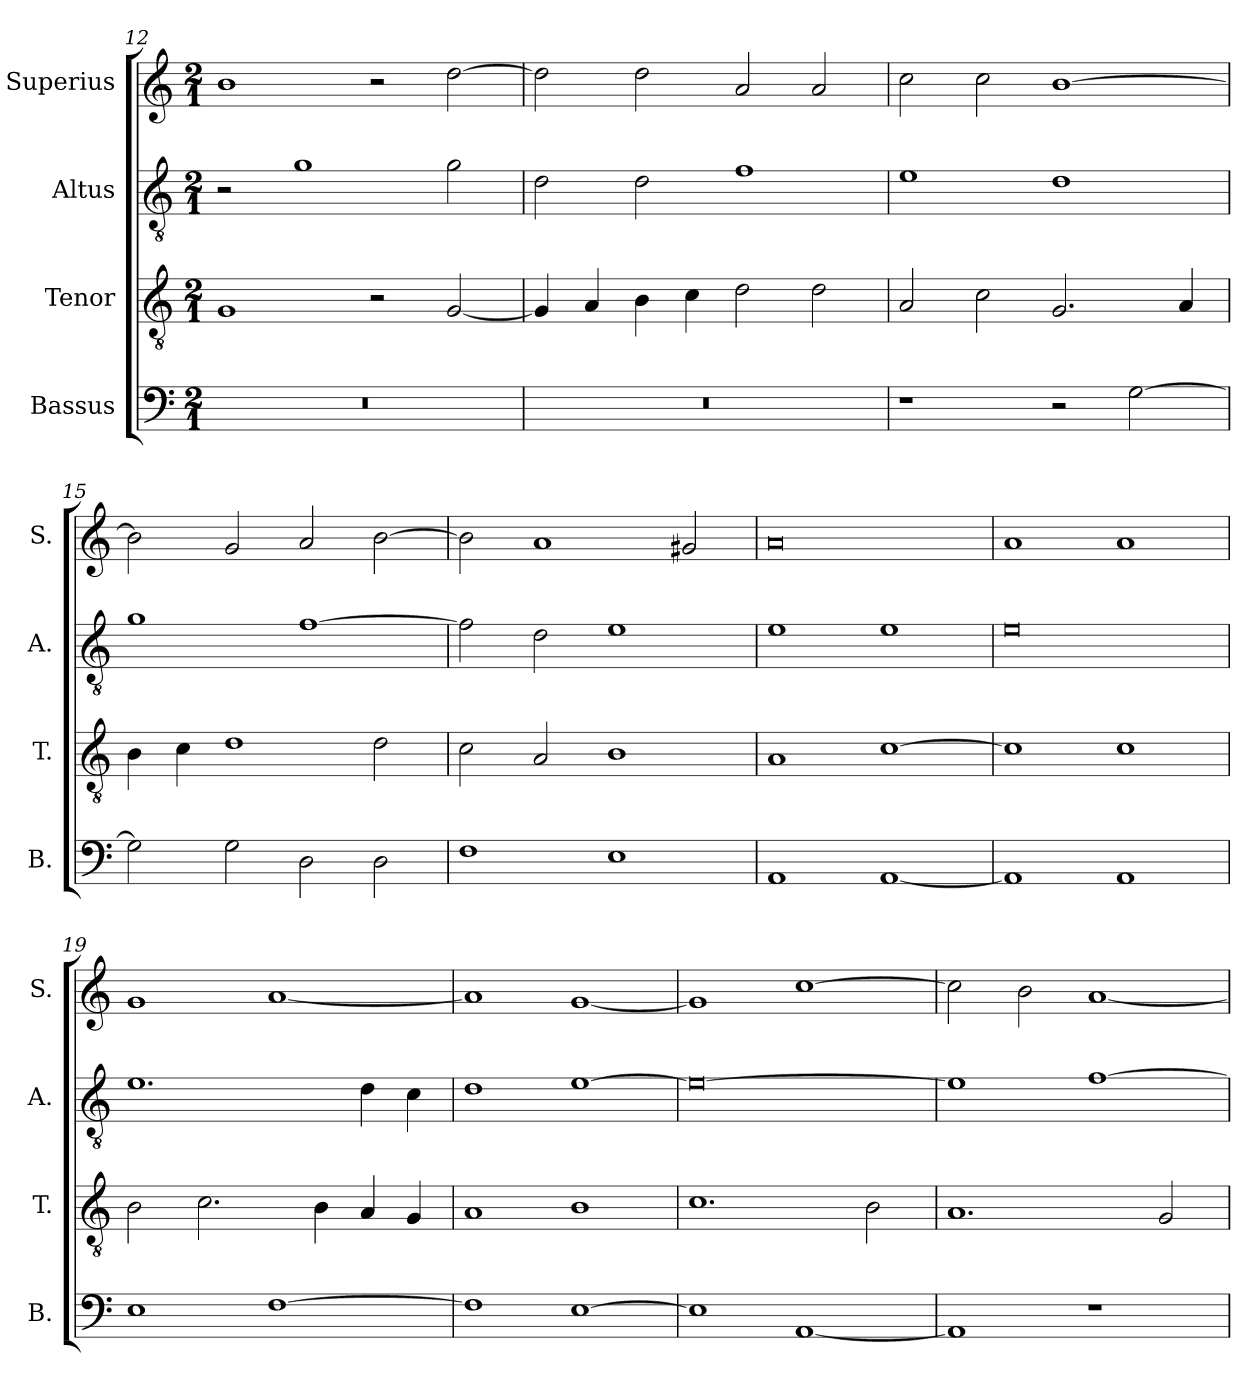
**kern	**kern	**kern	**kern
*part4	*part3	*part2	*part1
*staff4	*staff3	*staff2	*staff1
*I"Bassus	*I"Tenor	*I"Altus	*I"Superius
*I'B.	*I'T.	*I'A.	*I'S.
*clefF4	*clefGv2	*clefGv2	*clefG2
*k[]	*k[]	*k[]	*k[]
*M2/1	*M2/1	*M2/1	*M2/1
=12	=12	=12	=12
0r	1G	2r	1b
.	.	1g	.
.	2r	.	2r
.	[2G/	2g\	[2dd\
=13	=13	=13	=13
0r	4G/]	2d\	2dd\]
.	4A/	.	.
.	4B\	2d\	2dd\
.	4c\	.	.
.	2d\	1f	2a/
.	2d\	.	2a/
!!LO:LB:g=z
=14	=14	=14	=14
1r	2A/	1e	2cc\
.	2c\	.	2cc\
2r	2.G/	1d	[1b
[2G\	.	.	.
.	4A/	.	.
=15	=15	=15	=15
2G\]	4B\	1g	2b\]
.	4c\	.	.
2G\	1d	.	2g/
2D\	.	[1f	2a/
2D\	2d\	.	[2b\
=16	=16	=16	=16
1F	2c\	2f\]	2b\]
.	2A/	2d\	1a
1E	1B	1e	.
.	.	.	2g#i/
=17	=17	=17	=17
1AA	1A	1e	0a
[1AA	[1c	1e	.
=18	=18	=18	=18
1AA]	1c]	0e	1a
1AA	1c	.	1a
=19	=19	=19	=19
1E	2B\	1.e	1g
.	2.c\	.	.
[1F	.	.	[1a
.	4B\	.	.
.	4A/	4d\	.
.	4G/	4c\	.
=20	=20	=20	=20
1F]	1A	1d	1a]
[1E	1B	[1e	[1g
!!LO:LB:g=z
=21	=21	=21	=21
1E]	1.c	0e_	1g]
[1AA	.	.	[1cc
.	2B\	.	.
=22	=22	=22	=22
1AA]	1.A	1e]	2cc\]
.	.	.	2b\
1r	.	[1f	[1a
.	2G/	.	.
=	=	=	=
*-	*-	*-	*-
